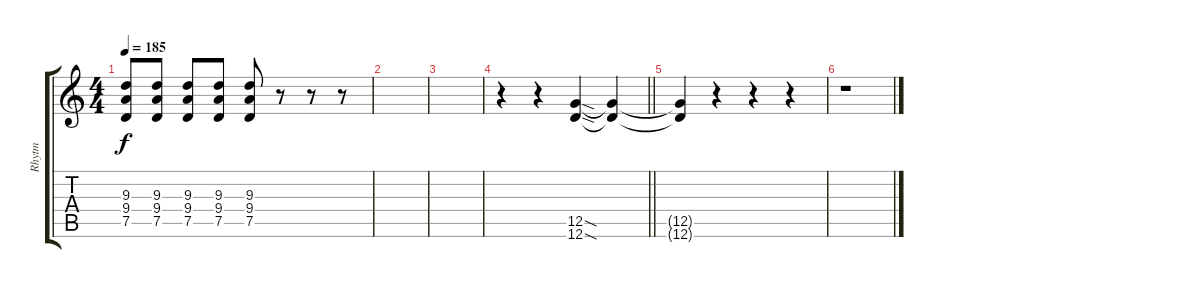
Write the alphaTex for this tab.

\track ("Rhytm" "Rhytm") {instrument distortionguitar}
\staff {score tabs}
\tuning (D4 A3 F3 C3 G2 D2) {hide}
\ts (4 4)
\tempo 185
\clef g2
\ks c
(9.3 9.4 7.5).8{dy f} (9.3 9.4 7.5).8 (9.3 9.4 7.5).8 (9.3 9.4 7.5).8 (9.3 9.4 7.5).8 r.8 r.8 r.8 |
|
|
\barLineRight lightlight
r.4 r.4 (12.5{sod} 12.6{sod}).4 (12.5{t} 12.6{t}).4 |
(12.5{t} 12.6{t}).4 r.4 r.4 r.4 |
r.1
